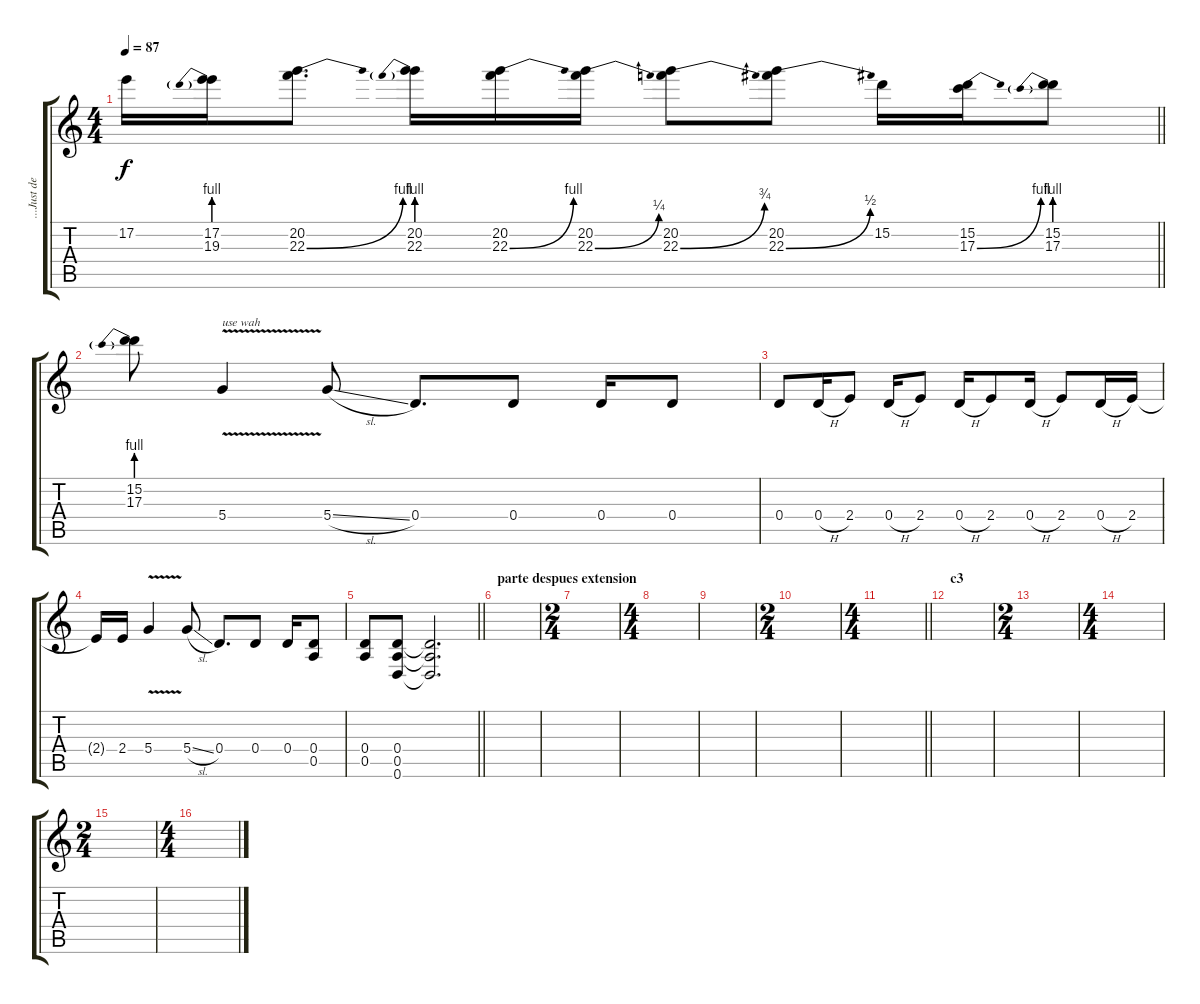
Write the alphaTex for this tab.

\track ("...Just delay..." "...Just de") {instrument overdrivenguitar}
\staff {score tabs}
\tuning (E4 B3 G3 D3 A2 D2) {hide}
\ts (4 4)
\tempo 87
\clef g2
\barLineRight lightlight
\ks c
17.2{t}.16{dy f} (17.2 19.3{be (prebend 0 4 60 4)}).16 (20.2 22.3{be (bend 0 0 60 4)}).8{d} (20.2 22.3{be (prebend 0 4 60 4)}).16 (20.2 22.3{be (bend 0 0 60 4)}).16 (20.2 22.3{be (bend 0 0 60 1)}).16 (20.2 22.3{be (bend 0 0 60 3)}).8 (20.2 22.3{be (bend 0 0 60 2)}).8 15.2.16 (15.2 17.3{be (bend 0 0 60 4)}).16 (15.2 17.3{be (prebend 0 4 60 4)}).8 |
(15.2 17.3{be (prebend 0 4 60 4)}).8 5.4{v}.4{txt "use wah"} 5.4{sl}.8 0.4.8{d} 0.4.8 0.4.16 0.4.8 |
0.4.8 0.4{h}.16 2.4.8 0.4{h}.16 2.4.8 0.4{h}.16 2.4.8 0.4{h}.16 2.4.8 0.4{h}.16 2.4.16 |
2.4{t}.16 2.4.16 5.4{v}.4 5.4{sl}.8 0.4.8{d} 0.4.8 0.4.16 (0.4 0.5).8 |
\barLineRight lightlight
(0.4 0.5).8 (0.4 0.5 0.6).8 (0.4{t} 0.5{t} 0.6{t}).2{d} |
\section ("" "parte despues extension")
|
\ts (2 4)
|
\ts (4 4)
|
|
\ts (2 4)
|
\ts (4 4)
\barLineRight lightlight
|
\section ("" "c3")
|
\ts (2 4)
|
\ts (4 4)
|
\ts (2 4)
|
\ts (4 4)
